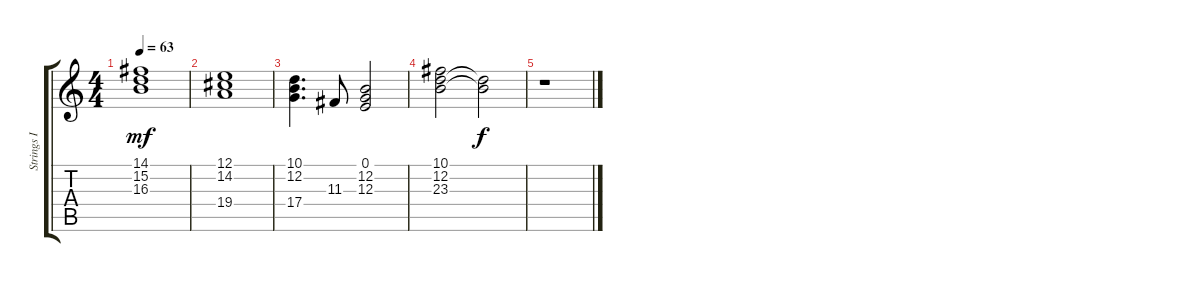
\track ("Strings I (NY Orchestra)" "Strings I ") {instrument stringensemble1}
\staff {score tabs}
\tuning (E4 B3 G3 D3 A2 E2) {hide}
\ts (4 4)
\tempo 63
\clef g2
\ks c
(14.1 15.2 16.3).1{dy mf} |
(12.1 14.2 19.4).1 |
(10.1 12.2 17.4).4{d} 11.3.8 (0.1 12.2 12.3).2 |
(10.1 12.2 23.3).2 (10.1{t} 12.2{t}).2{dy f} |
r.1
